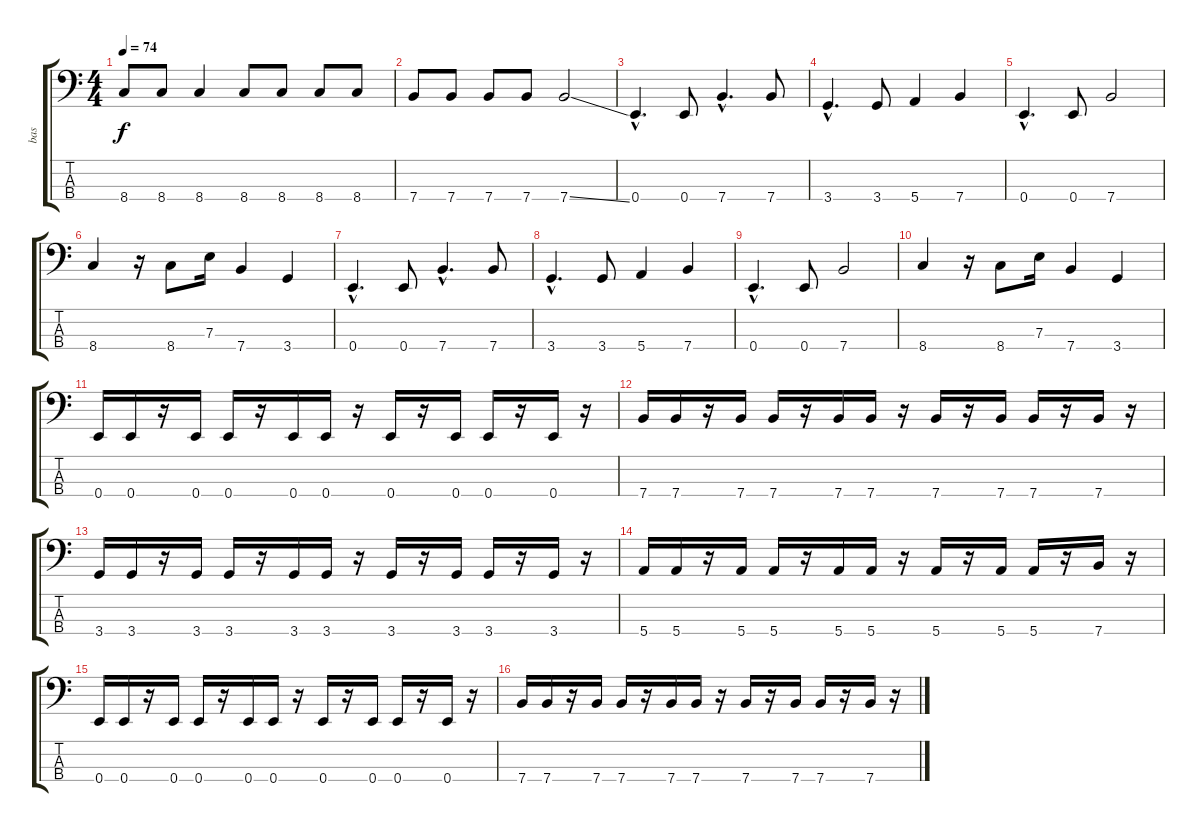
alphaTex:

\track ("bas" "bas") {instrument electricbassfinger}
\staff {score tabs}
\tuning (G2 D2 A1 E1) {hide}
\ts (4 4)
\tempo 74
\clef f4
\ks c
8.4.8{dy f} 8.4.8 8.4.4 8.4.8 8.4.8 8.4.8 8.4.8 |
7.4.8 7.4.8 7.4.8 7.4.8 7.4{ss}.2 |
0.4{hac}.4{d} 0.4.8 7.4{hac}.4{d} 7.4.8 |
3.4{hac}.4{d} 3.4.8 5.4.4 7.4.4 |
0.4{hac}.4{d} 0.4.8 7.4.2 |
8.4.4 r.16 8.4.8 7.3.16 7.4.4 3.4.4 |
0.4{hac}.4{d} 0.4.8 7.4{hac}.4{d} 7.4.8 |
3.4{hac}.4{d} 3.4.8 5.4.4 7.4.4 |
0.4{hac}.4{d} 0.4.8 7.4.2 |
8.4.4 r.16 8.4.8 7.3.16 7.4.4 3.4.4 |
0.4.16 0.4.16 r.16 0.4.16 0.4.16 r.16 0.4.16 0.4.16 r.16 0.4.16 r.16 0.4.16 0.4.16 r.16 0.4.16 r.16 |
7.4.16 7.4.16 r.16 7.4.16 7.4.16 r.16 7.4.16 7.4.16 r.16 7.4.16 r.16 7.4.16 7.4.16 r.16 7.4.16 r.16 |
3.4.16 3.4.16 r.16 3.4.16 3.4.16 r.16 3.4.16 3.4.16 r.16 3.4.16 r.16 3.4.16 3.4.16 r.16 3.4.16 r.16 |
5.4.16 5.4.16 r.16 5.4.16 5.4.16 r.16 5.4.16 5.4.16 r.16 5.4.16 r.16 5.4.16 5.4.16 r.16 7.4.16 r.16 |
0.4.16 0.4.16 r.16 0.4.16 0.4.16 r.16 0.4.16 0.4.16 r.16 0.4.16 r.16 0.4.16 0.4.16 r.16 0.4.16 r.16 |
7.4.16 7.4.16 r.16 7.4.16 7.4.16 r.16 7.4.16 7.4.16 r.16 7.4.16 r.16 7.4.16 7.4.16 r.16 7.4.16 r.16
